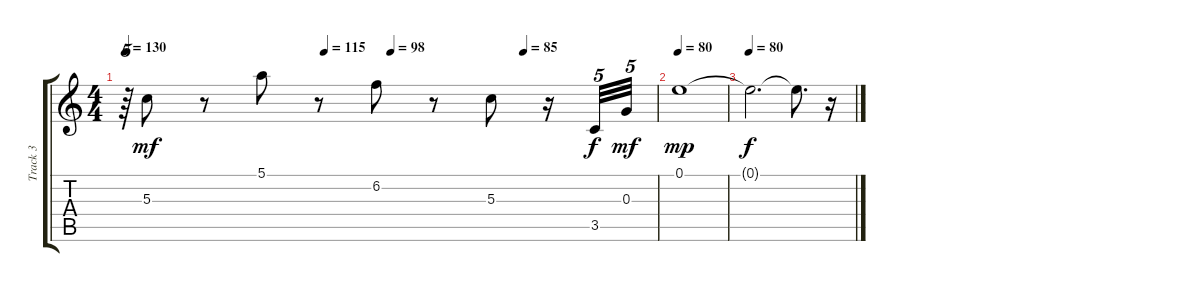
\track ("Track 3" "Track 3") {instrument overdrivenguitar}
\staff {score tabs}
\tuning (E4 B3 G3 D3 A2 E2) {hide}
\ts (4 4)
\tempo 130
\tempo (115 0.375)
\tempo (98 0.5)
\tempo (85 0.75)
\clef g2
\ks c
r.64{tu (5 4) dy mp} 5.3.8{dy mf} r.8 5.1.8 r.8 6.2.8 r.8 5.3.8 r.16 3.5.32{tu (5 4) dy f volume 16} 0.3.32{tu (5 4) dy mf} |
\tempo 80
0.1.1{dy mp volume 16} |
\tempo 80
0.1{t}.2{d dy f} 0.1{t}.8{d} r.16
